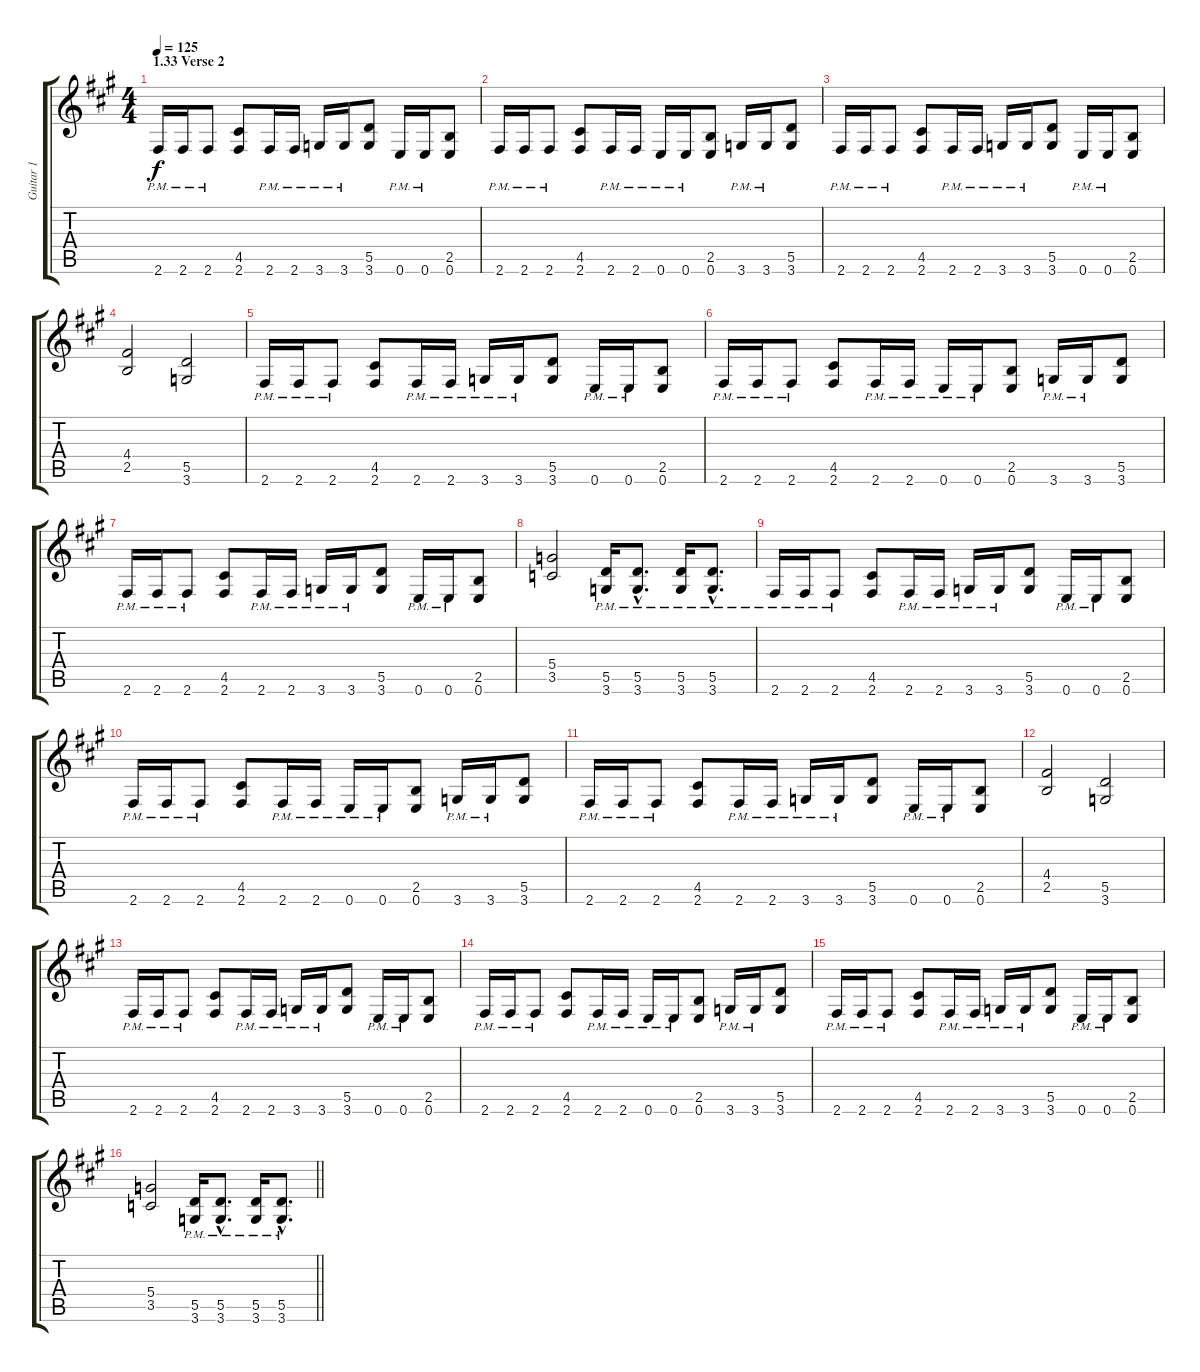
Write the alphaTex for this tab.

\track ("Guitar 1" "Guitar 1") {instrument distortionguitar}
\staff {score tabs}
\tuning (E4 B3 G3 D3 A2 E2) {hide}
\ts (4 4)
\section ("" "1.33 Verse 2")
\tempo 125
\clef g2
\ks f#minor
2.6{pm}.16{dy f} 2.6{pm}.16 2.6{pm}.8 (4.5 2.6).8 2.6{pm}.16 2.6{pm}.16 3.6{pm}.16 3.6{pm}.16 (5.5 3.6).8 0.6{pm}.16 0.6{pm}.16 (2.5 0.6).8 |
2.6{pm}.16 2.6{pm}.16 2.6{pm}.8 (4.5 2.6).8 2.6{pm}.16 2.6{pm}.16 0.6{pm}.16 0.6{pm}.16 (2.5 0.6).8 3.6{pm}.16 3.6{pm}.16 (5.5 3.6).8 |
2.6{pm}.16 2.6{pm}.16 2.6{pm}.8 (4.5 2.6).8 2.6{pm}.16 2.6{pm}.16 3.6{pm}.16 3.6{pm}.16 (5.5 3.6).8 0.6{pm}.16 0.6{pm}.16 (2.5 0.6).8 |
(4.4 2.5).2 (5.5 3.6).2 |
2.6{pm}.16 2.6{pm}.16 2.6{pm}.8 (4.5 2.6).8 2.6{pm}.16 2.6{pm}.16 3.6{pm}.16 3.6{pm}.16 (5.5 3.6).8 0.6{pm}.16 0.6{pm}.16 (2.5 0.6).8 |
2.6{pm}.16 2.6{pm}.16 2.6{pm}.8 (4.5 2.6).8 2.6{pm}.16 2.6{pm}.16 0.6{pm}.16 0.6{pm}.16 (2.5 0.6).8 3.6{pm}.16 3.6{pm}.16 (5.5 3.6).8 |
2.6{pm}.16 2.6{pm}.16 2.6{pm}.8 (4.5 2.6).8 2.6{pm}.16 2.6{pm}.16 3.6{pm}.16 3.6{pm}.16 (5.5 3.6).8 0.6{pm}.16 0.6{pm}.16 (2.5 0.6).8 |
(5.4 3.5).2 (5.5 3.6{pm}).16 (5.5{hac pm} 3.6{hac pm}).8{d} (5.5{pm} 3.6{pm}).16 (5.5{hac pm} 3.6{hac pm}).8{d} |
2.6{pm}.16 2.6{pm}.16 2.6{pm}.8 (4.5 2.6).8 2.6{pm}.16 2.6{pm}.16 3.6{pm}.16 3.6{pm}.16 (5.5 3.6).8 0.6{pm}.16 0.6{pm}.16 (2.5 0.6).8 |
2.6{pm}.16 2.6{pm}.16 2.6{pm}.8 (4.5 2.6).8 2.6{pm}.16 2.6{pm}.16 0.6{pm}.16 0.6{pm}.16 (2.5 0.6).8 3.6{pm}.16 3.6{pm}.16 (5.5 3.6).8 |
2.6{pm}.16 2.6{pm}.16 2.6{pm}.8 (4.5 2.6).8 2.6{pm}.16 2.6{pm}.16 3.6{pm}.16 3.6{pm}.16 (5.5 3.6).8 0.6{pm}.16 0.6{pm}.16 (2.5 0.6).8 |
(4.4 2.5).2 (5.5 3.6).2 |
2.6{pm}.16 2.6{pm}.16 2.6{pm}.8 (4.5 2.6).8 2.6{pm}.16 2.6{pm}.16 3.6{pm}.16 3.6{pm}.16 (5.5 3.6).8 0.6{pm}.16 0.6{pm}.16 (2.5 0.6).8 |
2.6{pm}.16 2.6{pm}.16 2.6{pm}.8 (4.5 2.6).8 2.6{pm}.16 2.6{pm}.16 0.6{pm}.16 0.6{pm}.16 (2.5 0.6).8 3.6{pm}.16 3.6{pm}.16 (5.5 3.6).8 |
2.6{pm}.16 2.6{pm}.16 2.6{pm}.8 (4.5 2.6).8 2.6{pm}.16 2.6{pm}.16 3.6{pm}.16 3.6{pm}.16 (5.5 3.6).8 0.6{pm}.16 0.6{pm}.16 (2.5 0.6).8 |
\barLineRight lightlight
(5.4 3.5).2 (5.5 3.6{pm}).16 (5.5{hac pm} 3.6{hac pm}).8{d} (5.5{pm} 3.6{pm}).16 (5.5{hac pm} 3.6{hac pm}).8{d}
